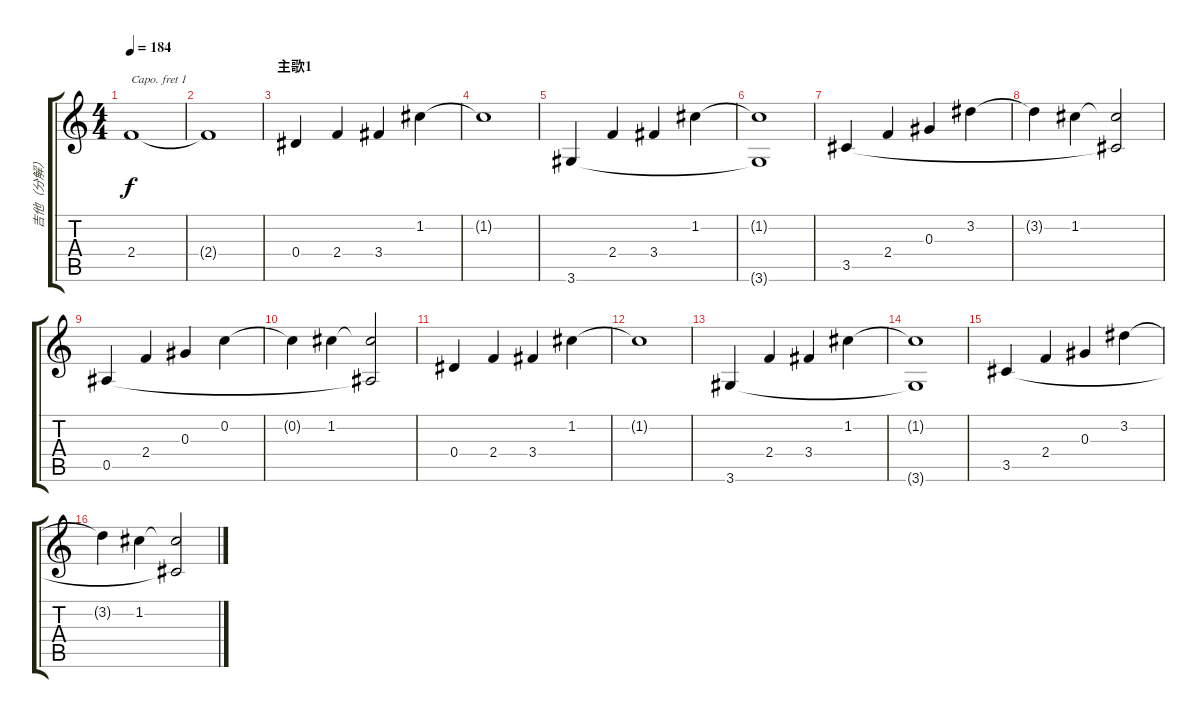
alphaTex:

\track ("吉他（分解）" "吉他（分解）") {instrument acousticguitarsteel}
\staff {score tabs}
\capo 1
\tuning (E4 B3 G3 D3 A2 E2) {hide}
\ts (4 4)
\tempo 184
\clef g2
\ks c
2.4{t}.1{dy f} |
2.4{t}.1 |
\section ("" "主歌1")
0.4.4 2.4.4 3.4.4 1.2.4 |
1.2{t}.1 |
3.6.4 2.4.4 3.4.4 1.2.4 |
(1.2{t} 3.6{t}).1 |
3.5.4 2.4.4 0.3.4 3.2.4 |
3.2{t}.4 1.2.4 (1.2{t} 3.5{t}).2 |
0.5.4 2.4.4 0.3.4 0.2.4 |
0.2{t}.4 1.2.4 (1.2{t} 0.5{t}).2 |
0.4.4 2.4.4 3.4.4 1.2.4 |
1.2{t}.1 |
3.6.4 2.4.4 3.4.4 1.2.4 |
(1.2{t} 3.6{t}).1 |
3.5.4 2.4.4 0.3.4 3.2.4 |
3.2{t}.4 1.2.4 (1.2{t} 3.5{t}).2
